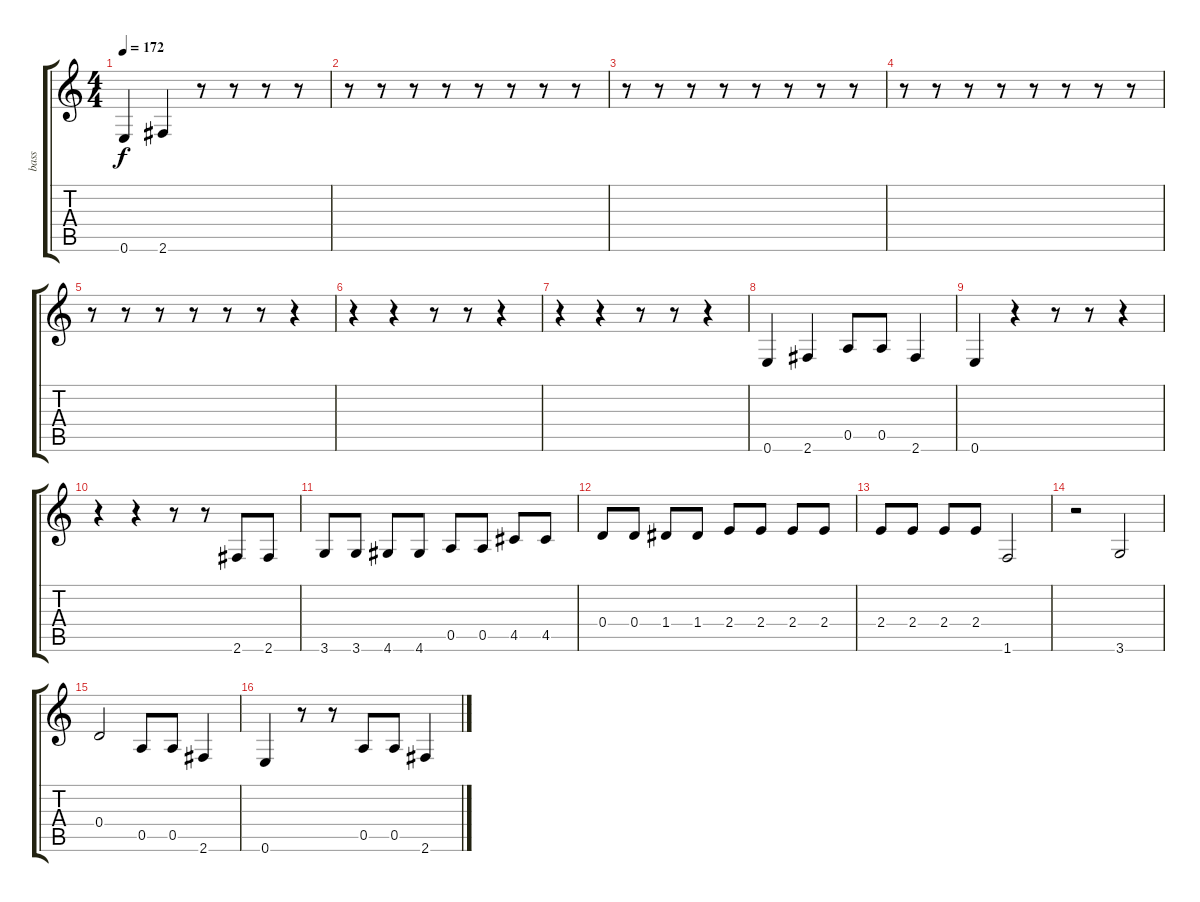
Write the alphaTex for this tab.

\track ("bass" "bass") {instrument electricbassfinger}
\staff {score tabs}
\tuning (E4 B3 G3 D3 A2 E2) {hide}
\ts (4 4)
\tempo 172
\clef g2
\ks c
0.6.4{dy f} 2.6.4 r.8 r.8 r.8 r.8 |
r.8 r.8 r.8 r.8 r.8 r.8 r.8 r.8 |
r.8 r.8 r.8 r.8 r.8 r.8 r.8 r.8 |
r.8 r.8 r.8 r.8 r.8 r.8 r.8 r.8 |
r.8 r.8 r.8 r.8 r.8 r.8 r.4 |
r.4 r.4 r.8 r.8 r.4 |
r.4 r.4 r.8 r.8 r.4 |
0.6.4 2.6.4 0.5.8 0.5.8 2.6.4 |
0.6.4 r.4 r.8 r.8 r.4 |
r.4 r.4 r.8 r.8 2.6.8 2.6.8 |
3.6.8 3.6.8 4.6.8 4.6.8 0.5.8 0.5.8 4.5.8 4.5.8 |
0.4.8 0.4.8 1.4.8 1.4.8 2.4.8 2.4.8 2.4.8 2.4.8 |
2.4.8 2.4.8 2.4.8 2.4.8 1.6.2 |
r.2 3.6.2 |
0.4.2 0.5.8 0.5.8 2.6.4 |
0.6.4 r.8 r.8 0.5.8 0.5.8 2.6.4
